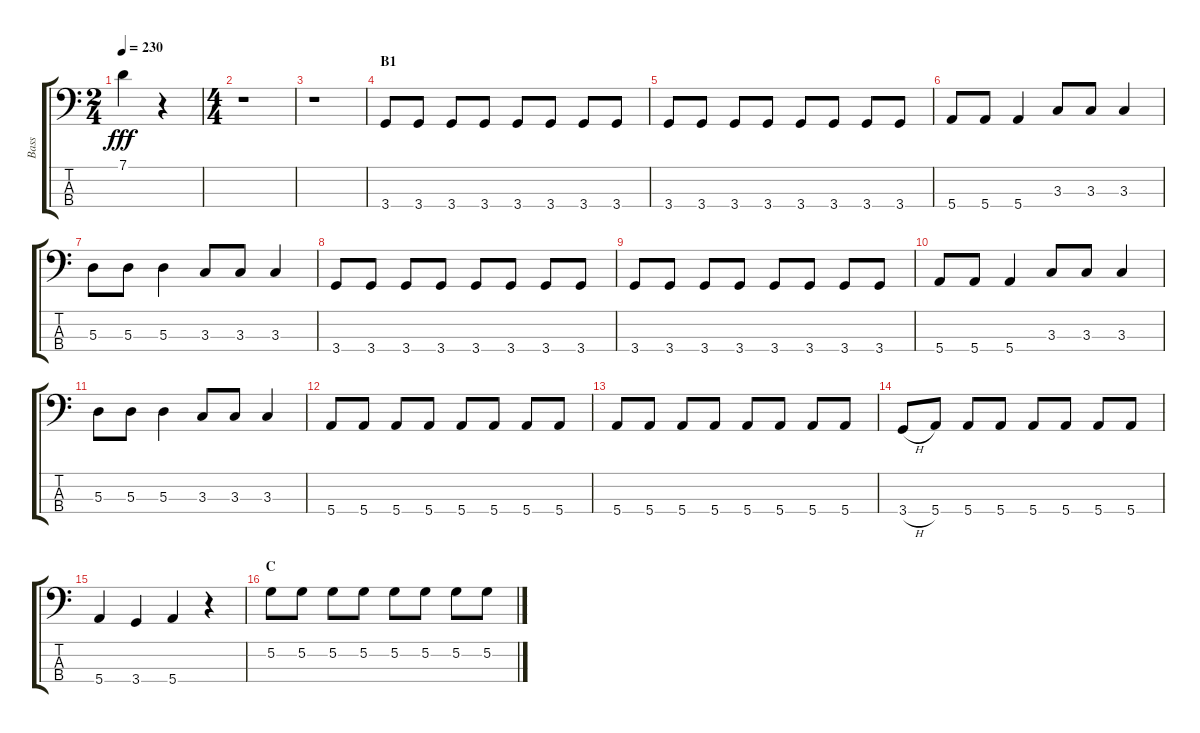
\track ("Bass" "Bass") {instrument electricbassfinger}
\staff {score tabs}
\tuning (G2 D2 A1 E1) {hide}
\ts (2 4)
\tempo 230
\clef f4
\ks c
7.1.4{dy fff} r.4 |
\ts (4 4)
r.1 |
r.1 |
\section ("" "B1")
3.4.8 3.4.8 3.4.8 3.4.8 3.4.8 3.4.8 3.4.8 3.4.8 |
3.4.8 3.4.8 3.4.8 3.4.8 3.4.8 3.4.8 3.4.8 3.4.8 |
5.4.8 5.4.8 5.4.4 3.3.8 3.3.8 3.3.4 |
5.3.8 5.3.8 5.3.4 3.3.8 3.3.8 3.3.4 |
3.4.8 3.4.8 3.4.8 3.4.8 3.4.8 3.4.8 3.4.8 3.4.8 |
3.4.8 3.4.8 3.4.8 3.4.8 3.4.8 3.4.8 3.4.8 3.4.8 |
5.4.8 5.4.8 5.4.4 3.3.8 3.3.8 3.3.4 |
5.3.8 5.3.8 5.3.4 3.3.8 3.3.8 3.3.4 |
5.4.8 5.4.8 5.4.8 5.4.8 5.4.8 5.4.8 5.4.8 5.4.8 |
5.4.8 5.4.8 5.4.8 5.4.8 5.4.8 5.4.8 5.4.8 5.4.8 |
3.4{h}.8 5.4.8 5.4.8 5.4.8 5.4.8 5.4.8 5.4.8 5.4.8 |
5.4.4 3.4.4 5.4.4 r.4 |
\section ("" "C")
5.2.8 5.2.8 5.2.8 5.2.8 5.2.8 5.2.8 5.2.8 5.2.8
